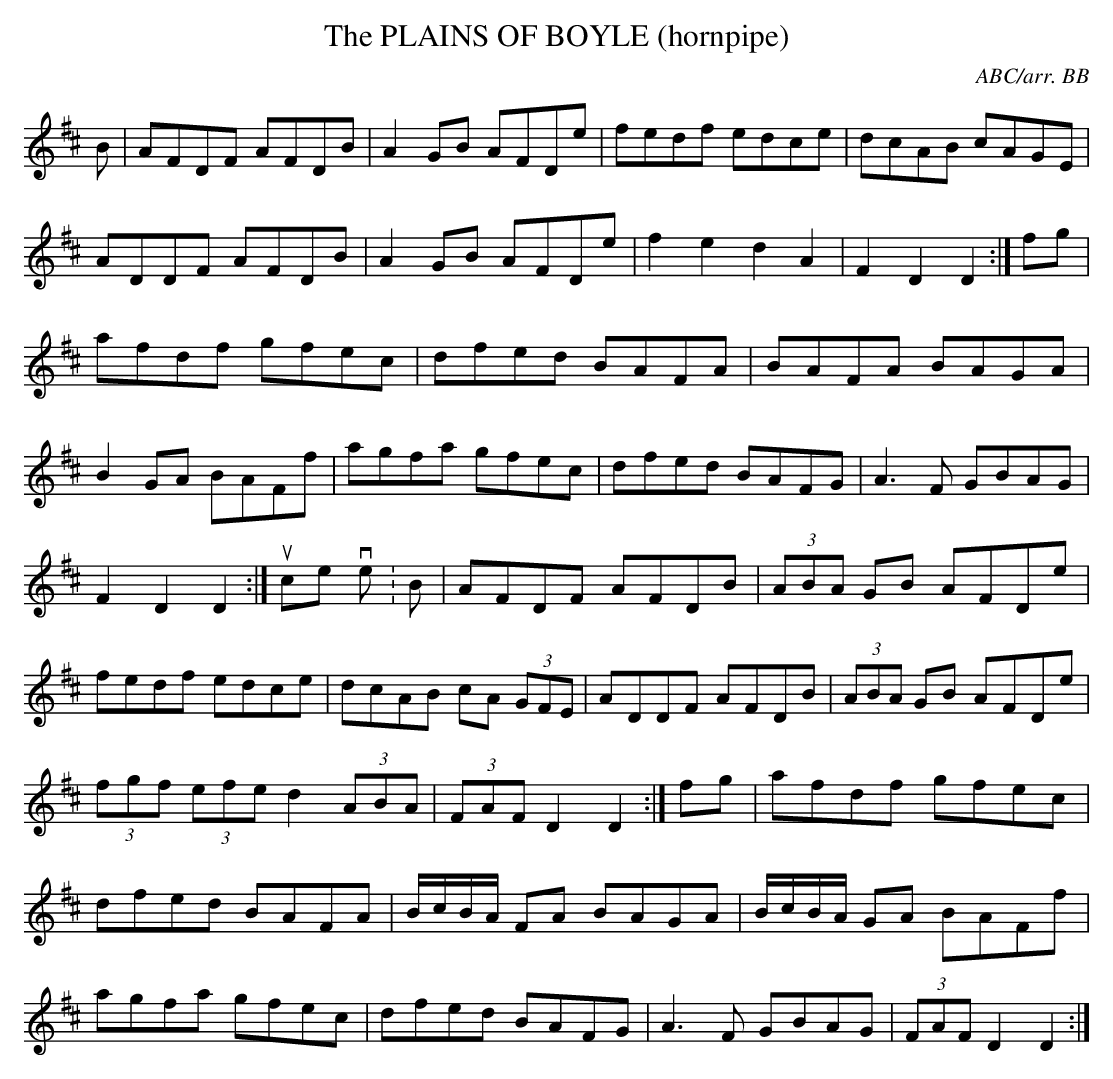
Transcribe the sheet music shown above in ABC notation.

X:1
T:PLAINS OF BOYLE (hornpipe), The\
C:ABC/arr. BB\
M:C|\
K:D\
B|AFDF AFDB|A2GB AFDe|fedf edce|dcAB cAGE|\
ADDF AFDB|A2GB AFDe|f2e2 d2A2|F2D2D2 :|\
fg|afdf gfec|dfed BAFA|BAFA BAGA|B2GA BAFf|\
agfa gfec|dfed BAFG|A3F GBAG|F2D2D2 :|\
\
\
source version:\
B|AFDF AFDB|(3ABA GB AFDe|fedf edce|dcAB cA (3GFE|\
ADDF AFDB|(3ABA GB AFDe|(3fgf (3efe d2 (3ABA|(3FAF D2D2 :|\
fg|afdf gfec|dfed BAFA|B/c/B/A/ FA BAGA|B/c/B/A/ GA BAFf|\
agfa gfec|dfed BAFG|A3F GBAG|(3FAF D2D2 :|\
\
\
